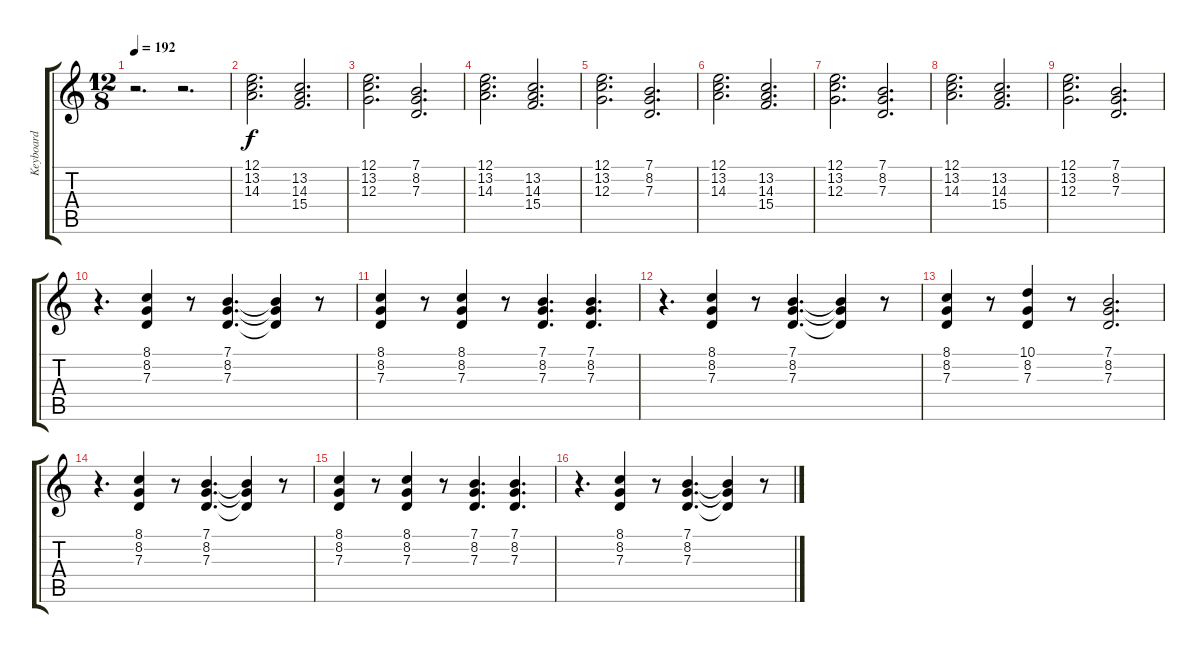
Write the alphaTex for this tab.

\track ("Keyboard" "Keyboard") {instrument percussiveorgan}
\staff {score tabs}
\tuning (E4 B3 G3 D3 A2 E2) {hide}
\ts (12 8)
\tempo 192
\clef g2
\ks c
r.2{d dy f instrument percussiveorgan} r.2{d} |
(12.1 13.2 14.3).2{d} (13.2 14.3 15.4).2{d} |
(12.1 13.2 12.3).2{d} (7.1 8.2 7.3).2{d} |
(12.1 13.2 14.3).2{d} (13.2 14.3 15.4).2{d} |
(12.1 13.2 12.3).2{d} (7.1 8.2 7.3).2{d} |
(12.1 13.2 14.3).2{d} (13.2 14.3 15.4).2{d} |
(12.1 13.2 12.3).2{d} (7.1 8.2 7.3).2{d} |
(12.1 13.2 14.3).2{d} (13.2 14.3 15.4).2{d} |
(12.1 13.2 12.3).2{d} (7.1 8.2 7.3).2{d} |
r.4{d} (8.1 8.2 7.3).4 r.8 (7.1 8.2 7.3).4{d} (7.1{t} 8.2{t} 7.3{t}).4 r.8 |
(8.1 8.2 7.3).4 r.8 (8.1 8.2 7.3).4 r.8 (7.1 8.2 7.3).4{d} (7.1 8.2 7.3).4{d} |
r.4{d} (8.1 8.2 7.3).4 r.8 (7.1 8.2 7.3).4{d} (7.1{t} 8.2{t} 7.3{t}).4 r.8 |
(8.1 8.2 7.3).4 r.8 (10.1 8.2 7.3).4 r.8 (7.1 8.2 7.3).2{d} |
r.4{d} (8.1 8.2 7.3).4 r.8 (7.1 8.2 7.3).4{d} (7.1{t} 8.2{t} 7.3{t}).4 r.8 |
(8.1 8.2 7.3).4 r.8 (8.1 8.2 7.3).4 r.8 (7.1 8.2 7.3).4{d} (7.1 8.2 7.3).4{d} |
r.4{d} (8.1 8.2 7.3).4 r.8 (7.1 8.2 7.3).4{d} (7.1{t} 8.2{t} 7.3{t}).4 r.8
